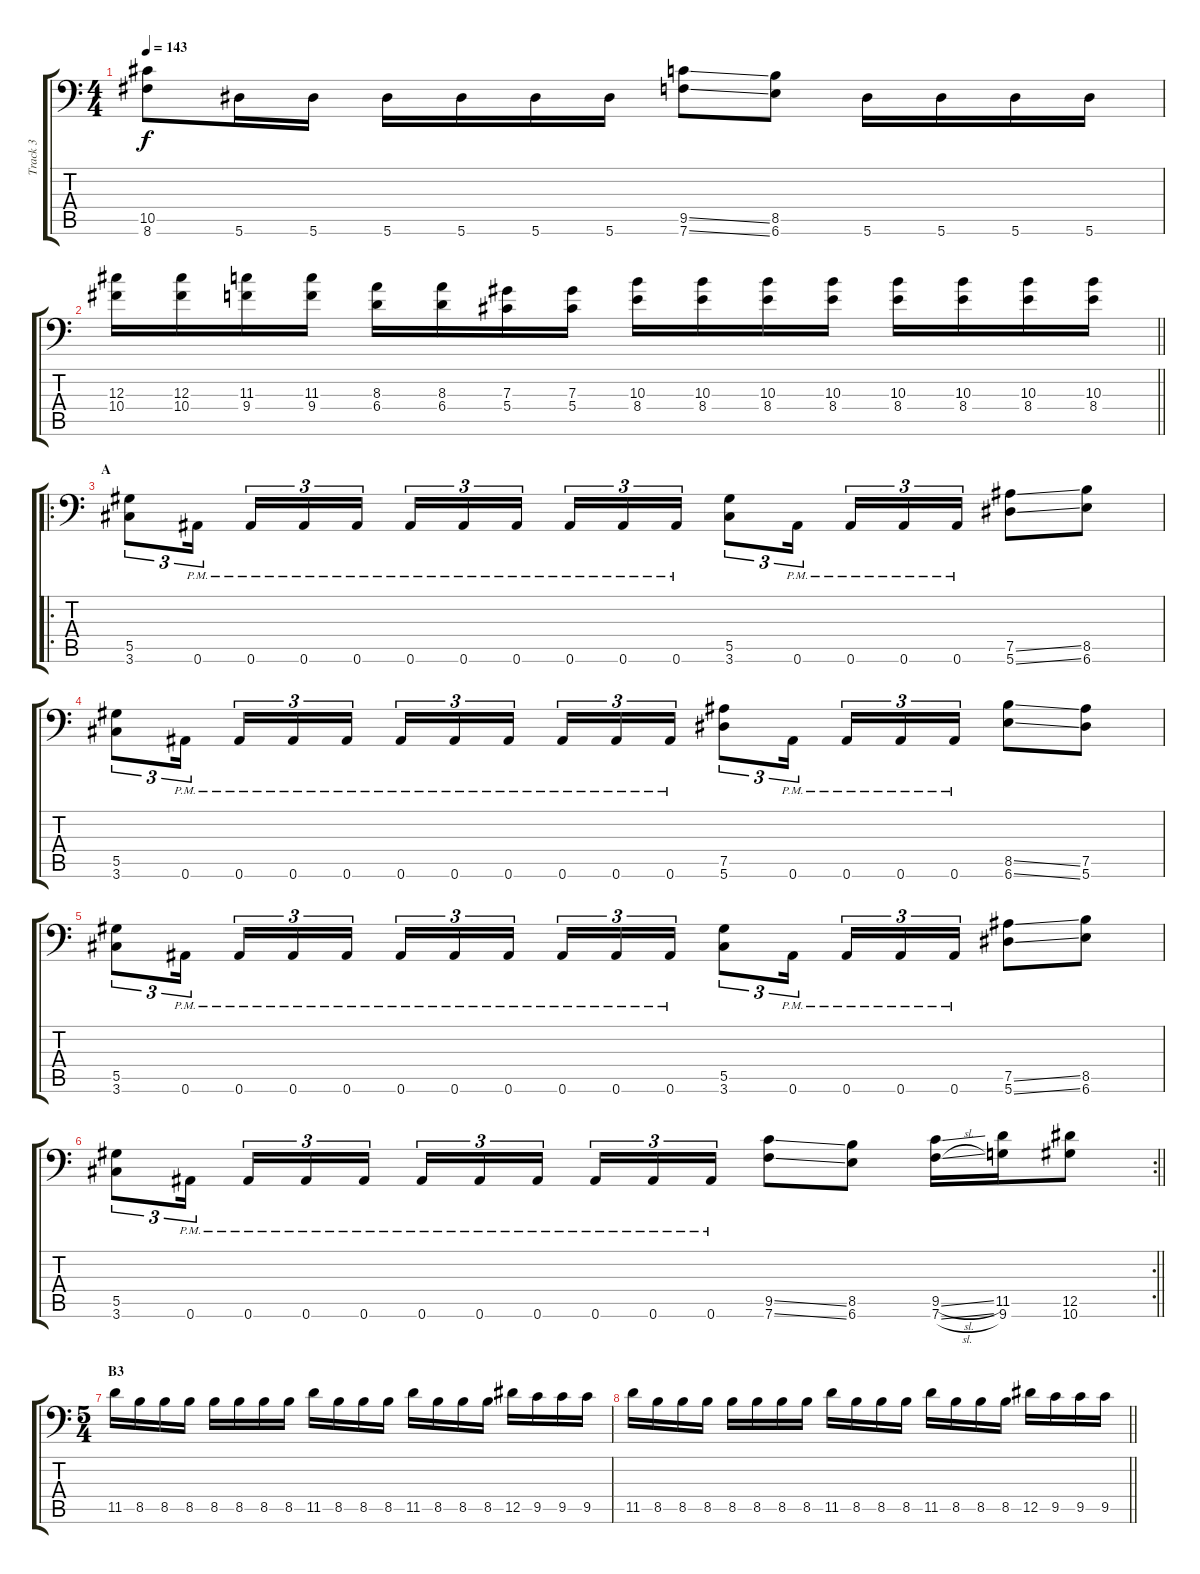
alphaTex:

\track ("Track 3" "Track 3") {instrument distortionguitar}
\staff {score tabs}
\tuning (Bb3 F3 Db3 Ab2 Eb2 Bb1) {hide}
\ts (4 4)
\tempo 143
\clef f4
\ks c
(10.5 8.6).8{dy f} 5.6.16 5.6.16 5.6.16 5.6.16 5.6.16 5.6.16 (9.5{ss} 7.6{ss}).8 (8.5 6.6).8 5.6.16 5.6.16 5.6.16 5.6.16 |
\barLineRight lightlight
(12.3 10.4).16 (12.3 10.4).16 (11.3 9.4).16 (11.3 9.4).16 (8.3 6.4).16 (8.3 6.4).16 (7.3 5.4).16 (7.3 5.4).16 (10.3 8.4).16 (10.3 8.4).16 (10.3 8.4).16 (10.3 8.4).16 (10.3 8.4).16 (10.3 8.4).16 (10.3 8.4).16 (10.3 8.4).16 |
\ro
\section ("" "A")
(5.5 3.6).8{tu (3 2)} 0.6{pm}.16{tu (3 2)} 0.6{pm}.16{tu (3 2)} 0.6{pm}.16{tu (3 2)} 0.6{pm}.16{tu (3 2)} 0.6{pm}.16{tu (3 2)} 0.6{pm}.16{tu (3 2)} 0.6{pm}.16{tu (3 2)} 0.6{pm}.16{tu (3 2)} 0.6{pm}.16{tu (3 2)} 0.6{pm}.16{tu (3 2)} (5.5 3.6).8{tu (3 2)} 0.6{pm}.16{tu (3 2)} 0.6{pm}.16{tu (3 2)} 0.6{pm}.16{tu (3 2)} 0.6{pm}.16{tu (3 2)} (7.5{ss} 5.6{ss}).8 (8.5 6.6).8 |
(5.5 3.6).8{tu (3 2)} 0.6{pm}.16{tu (3 2)} 0.6{pm}.16{tu (3 2)} 0.6{pm}.16{tu (3 2)} 0.6{pm}.16{tu (3 2)} 0.6{pm}.16{tu (3 2)} 0.6{pm}.16{tu (3 2)} 0.6{pm}.16{tu (3 2)} 0.6{pm}.16{tu (3 2)} 0.6{pm}.16{tu (3 2)} 0.6{pm}.16{tu (3 2)} (7.5 5.6).8{tu (3 2)} 0.6{pm}.16{tu (3 2)} 0.6{pm}.16{tu (3 2)} 0.6{pm}.16{tu (3 2)} 0.6{pm}.16{tu (3 2)} (8.5{ss} 6.6{ss}).8 (7.5 5.6).8 |
(5.5 3.6).8{tu (3 2)} 0.6{pm}.16{tu (3 2)} 0.6{pm}.16{tu (3 2)} 0.6{pm}.16{tu (3 2)} 0.6{pm}.16{tu (3 2)} 0.6{pm}.16{tu (3 2)} 0.6{pm}.16{tu (3 2)} 0.6{pm}.16{tu (3 2)} 0.6{pm}.16{tu (3 2)} 0.6{pm}.16{tu (3 2)} 0.6{pm}.16{tu (3 2)} (5.5 3.6).8{tu (3 2)} 0.6{pm}.16{tu (3 2)} 0.6{pm}.16{tu (3 2)} 0.6{pm}.16{tu (3 2)} 0.6{pm}.16{tu (3 2)} (7.5{ss} 5.6{ss}).8 (8.5 6.6).8 |
\rc 2
\barLineRight lightlight
(5.5 3.6).8{tu (3 2)} 0.6{pm}.16{tu (3 2)} 0.6{pm}.16{tu (3 2)} 0.6{pm}.16{tu (3 2)} 0.6{pm}.16{tu (3 2)} 0.6{pm}.16{tu (3 2)} 0.6{pm}.16{tu (3 2)} 0.6{pm}.16{tu (3 2)} 0.6{pm}.16{tu (3 2)} 0.6{pm}.16{tu (3 2)} 0.6{pm}.16{tu (3 2)} (9.5{ss} 7.6{ss}).8 (8.5 6.6).8 (9.5{sl} 7.6{sl}).16 (11.5 9.6).16 (12.5 10.6).8 |
\ts (5 4)
\section ("" "B3")
11.5.16 8.5.16 8.5.16 8.5.16 8.5.16 8.5.16 8.5.16 8.5.16 11.5.16 8.5.16 8.5.16 8.5.16 11.5.16 8.5.16 8.5.16 8.5.16 12.5.16 9.5.16 9.5.16 9.5.16 |
\barLineRight lightlight
11.5.16 8.5.16 8.5.16 8.5.16 8.5.16 8.5.16 8.5.16 8.5.16 11.5.16 8.5.16 8.5.16 8.5.16 11.5.16 8.5.16 8.5.16 8.5.16 12.5.16 9.5.16 9.5.16 9.5.16
